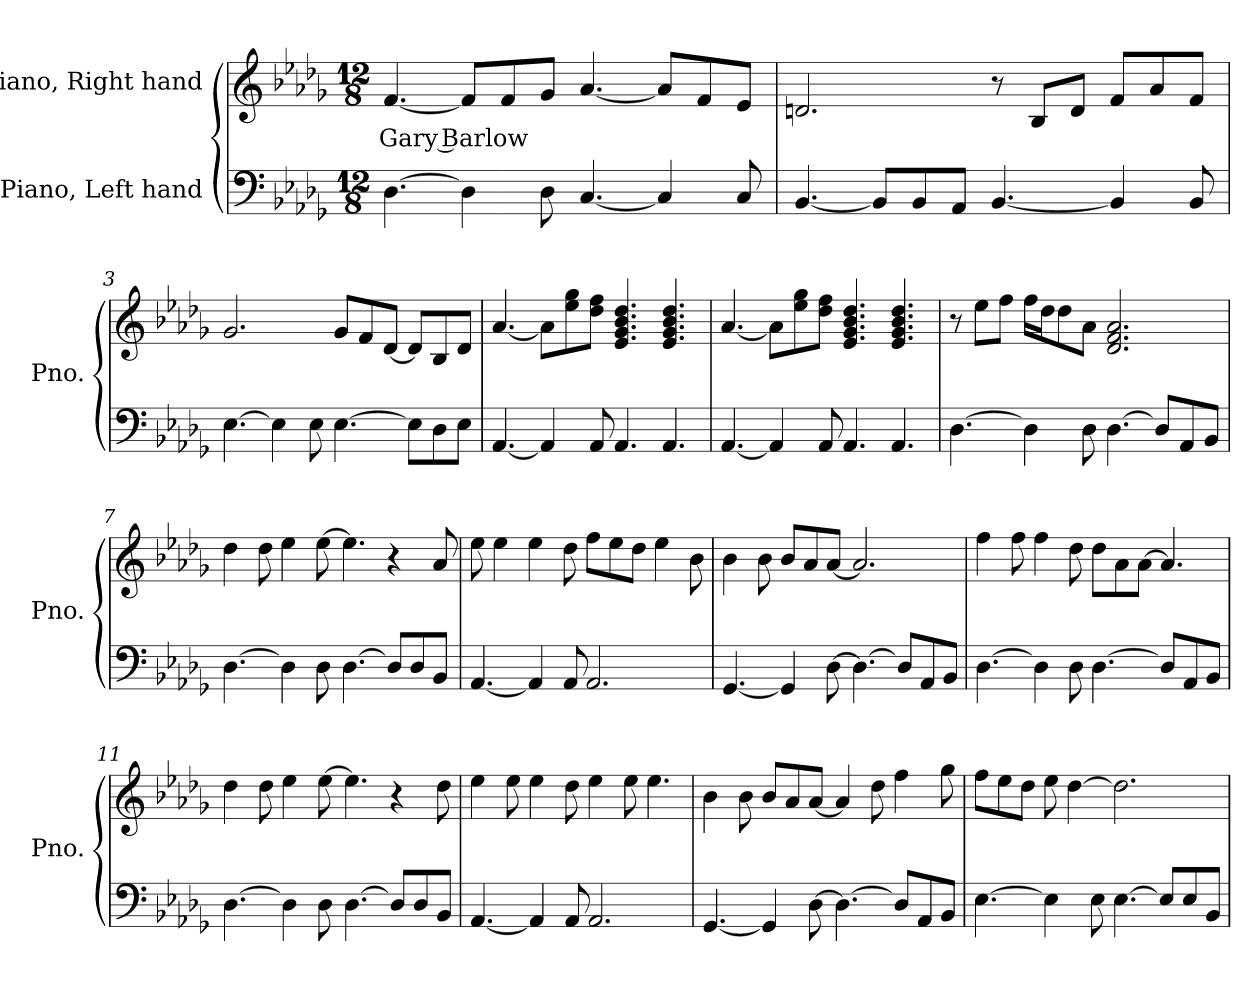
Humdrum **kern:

**kern	**kern	**text
*part2	*part1	*part1
*staff2	*staff1	*staff1
*I"Piano, Left hand	*I"Piano, Right hand	*
*I'Pno.	*I'Pno.	*
*clefF4	*clefG2	*
*k[b-e-a-d-g-]	*k[b-e-a-d-g-]	*
*M12/8	*M12/8	*
*MM120	*MM120	*
=1	=1	=1
!	!	!LO:LY:b
[4.D-\	[4.f/	Gary Barlow
4D-\]	8f/L]	.
.	8f/	.
8D-\	8g-/J	.
[4.C/	[4.a-/	.
4C/]	8a-/L]	.
.	8f/	.
8C/	8e-/J	.
=2	=2	=2
[4.BB-/	2.dn/	.
8BB-/L]	.	.
8BB-/	.	.
8AA-/J	.	.
[4.BB-/	8r	.
.	8B-/L	.
.	8d/J	.
4BB-/]	8f/L	.
.	8a-/	.
8BB-/	8f/J	.
!!LO:LB:g=z
=3	=3	=3
[4.E-\	2.g-/	.
4E-\]	.	.
8E-\	.	.
[4.E-\	8g-/L	.
.	8f/	.
.	[8d-/J	.
8E-\L]	8d-/L]	.
8D-\	8B-/	.
8E-\J	8d-/J	.
=4	=4	=4
[4.AA-/	[4.a-/	.
4AA-/]	8a-\L]	.
.	8ee-\ 8gg-\	.
8AA-/	8dd-\ 8ff\J	.
4.AA-/	4.e-/ 4.g-/ 4.b-/ 4.dd-/	.
4.AA-/	4.e-/ 4.g-/ 4.b-/ 4.dd-/	.
=5	=5	=5
[4.AA-/	[4.a-/	.
4AA-/]	8a-\L]	.
.	8ee-\ 8gg-\	.
8AA-/	8dd-\ 8ff\J	.
4.AA-/	4.e-/ 4.g-/ 4.b-/ 4.dd-/	.
4.AA-/	4.e-/ 4.g-/ 4.b-/ 4.dd-/	.
=6	=6	=6
[4.D-\	8r	.
.	8ee-\L	.
.	8ff\J	.
4D-\]	16ff\LL	.
.	16dd-\J	.
.	8dd-\	.
8D-\	8a-\J	.
[4.D-\	2.d-/ 2.f/ 2.a-/	.
8D-/L]	.	.
8AA-/	.	.
8BB-/J	.	.
!!LO:LB:g=z
=7	=7	=7
[4.D-\	4dd-\	.
.	8dd-\	.
4D-\]	4ee-\	.
8D-\	[8ee-\	.
[4.D-\	4.ee-\]	.
8D-/L]	4r	.
8D-/	.	.
8BB-/J	8a-/	.
=8	=8	=8
[4.AA-/	8ee-\	.
.	4ee-\	.
4AA-/]	4ee-\	.
8AA-/	8dd-\	.
2.AA-/	8ff\L	.
.	8ee-\	.
.	8dd-\J	.
.	4ee-\	.
.	8b-\	.
=9	=9	=9
[4.GG-/	4b-\	.
.	8b-\	.
4GG-/]	8b-/L	.
.	8a-/	.
[8D-\	[8a-/J	.
4.D-\_	2.a-/]	.
8D-/L]	.	.
8AA-/	.	.
8BB-/J	.	.
=10	=10	=10
[4.D-\	4ff\	.
.	8ff\	.
4D-\]	4ff\	.
8D-\	8dd-\	.
[4.D-\	8dd-\L	.
.	8a-\	.
.	[8a-\J	.
8D-/L]	4.a-/]	.
8AA-/	.	.
8BB-/J	.	.
!!LO:LB:g=z
=11	=11	=11
[4.D-\	4dd-\	.
.	8dd-\	.
4D-\]	4ee-\	.
8D-\	[8ee-\	.
[4.D-\	4.ee-\]	.
8D-/L]	4r	.
8D-/	.	.
8BB-/J	8dd-\	.
=12	=12	=12
[4.AA-/	4ee-\	.
.	8ee-\	.
4AA-/]	4ee-\	.
8AA-/	8dd-\	.
2.AA-/	4ee-\	.
.	8ee-\	.
.	4.ee-\	.
=13	=13	=13
[4.GG-/	4b-\	.
.	8b-\	.
4GG-/]	8b-/L	.
.	8a-/	.
[8D-\	[8a-/J	.
4.D-\_	4a-/]	.
.	8dd-\	.
8D-/L]	4ff\	.
8AA-/	.	.
8BB-/J	8gg-\	.
=14	=14	=14
[4.E-\	8ff\L	.
.	8ee-\	.
.	8dd-\J	.
4E-\]	8ee-\	.
.	[4dd-\	.
8E-\	.	.
[4.E-\	2.dd-\]	.
8E-/L]	.	.
8E-/	.	.
8BB-/J	.	.
=	=	=
*-	*-	*-
